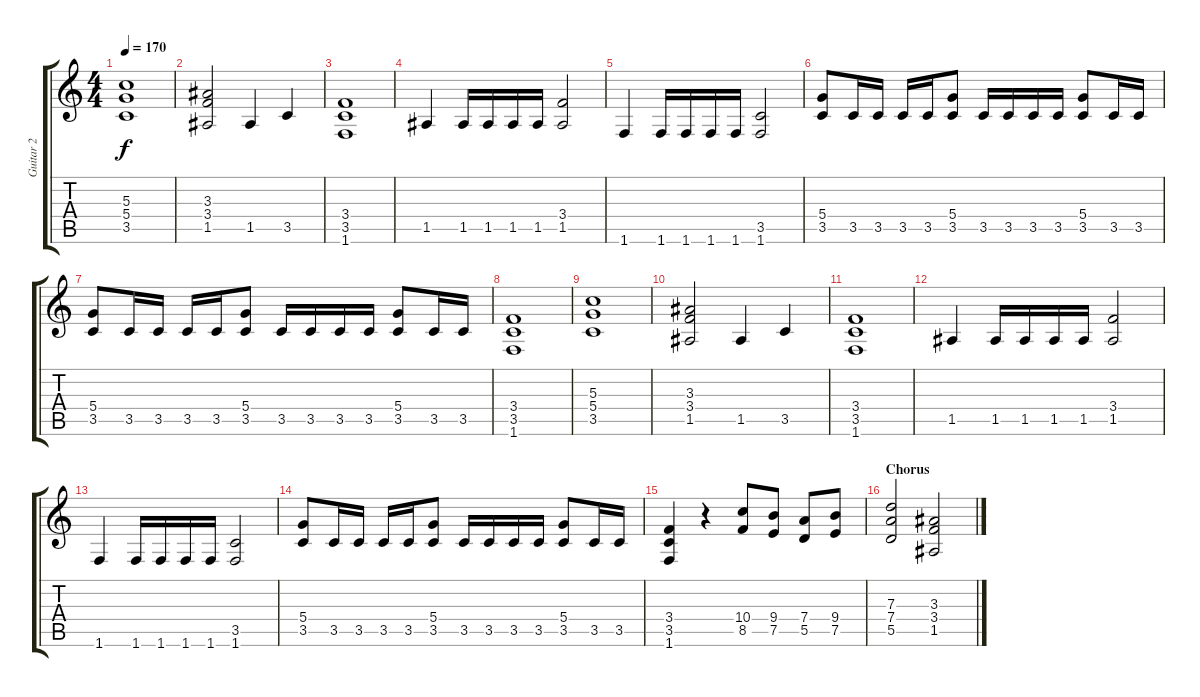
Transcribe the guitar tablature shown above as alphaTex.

\track ("Guitar 2" "Guitar 2") {instrument distortionguitar}
\staff {score tabs}
\tuning (E4 B3 G3 D3 A2 E2) {hide}
\ts (4 4)
\tempo 170
\clef g2
\ks c
(5.3 5.4 3.5).1{dy f} |
(3.3 3.4 1.5).2 1.5.4 3.5.4 |
(3.4 3.5 1.6).1 |
1.5.4 1.5.16 1.5.16 1.5.16 1.5.16 (3.4 1.5).2 |
1.6.4 1.6.16 1.6.16 1.6.16 1.6.16 (3.5 1.6).2 |
(5.4 3.5).8 3.5.16 3.5.16 3.5.16 3.5.16 (5.4 3.5).8 3.5.16 3.5.16 3.5.16 3.5.16 (5.4 3.5).8 3.5.16 3.5.16 |
(5.4 3.5).8 3.5.16 3.5.16 3.5.16 3.5.16 (5.4 3.5).8 3.5.16 3.5.16 3.5.16 3.5.16 (5.4 3.5).8 3.5.16 3.5.16 |
(3.4 3.5 1.6).1 |
(5.3 5.4 3.5).1 |
(3.3 3.4 1.5).2 1.5.4 3.5.4 |
(3.4 3.5 1.6).1 |
1.5.4 1.5.16 1.5.16 1.5.16 1.5.16 (3.4 1.5).2 |
1.6.4 1.6.16 1.6.16 1.6.16 1.6.16 (3.5 1.6).2 |
(5.4 3.5).8 3.5.16 3.5.16 3.5.16 3.5.16 (5.4 3.5).8 3.5.16 3.5.16 3.5.16 3.5.16 (5.4 3.5).8 3.5.16 3.5.16 |
(3.4 3.5 1.6).4 r.4 (10.4 8.5).8 (9.4 7.5).8 (7.4 5.5).8 (9.4 7.5).8 |
\section ("" "Chorus")
(7.3 7.4 5.5).2 (3.3 3.4 1.5).2
